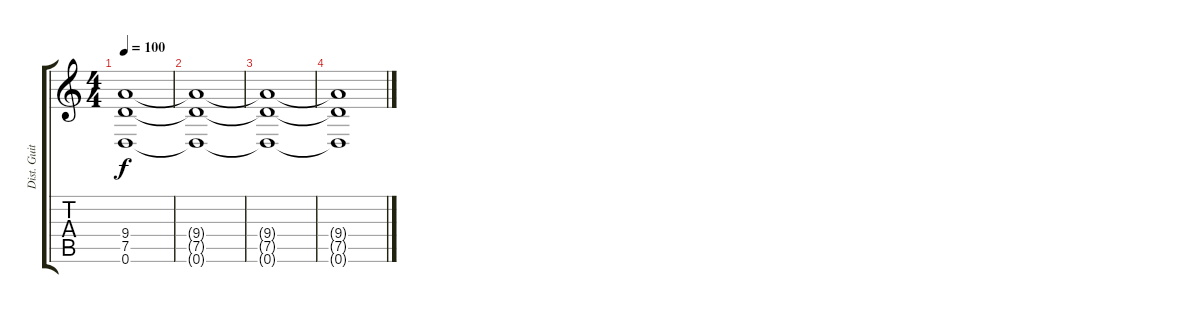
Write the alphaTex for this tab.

\track ("Dist. Guitar II" "Dist. Guit") {instrument distortionguitar}
\staff {score tabs}
\tuning (D4 A3 F3 C3 G2 D2) {hide}
\ts (4 4)
\tempo 100
\clef g2
\ks c
(9.4 7.5 0.6).1{dy f} |
(9.4{t} 7.5{t} 0.6{t}).1 |
(9.4{t} 7.5{t} 0.6{t}).1 |
(9.4{t} 7.5{t} 0.6{t}).1
